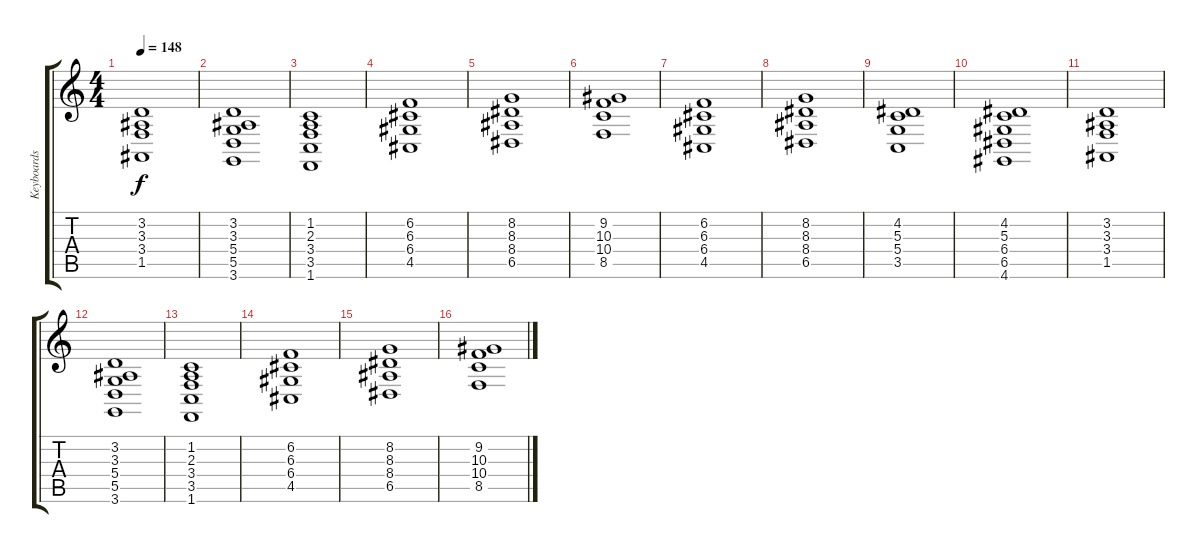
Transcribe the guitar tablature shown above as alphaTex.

\track ("Keyboards Rhythm" "Keyboards ") {instrument stringensemble1}
\staff {score tabs}
\tuning (E4 B3 G3 D3 A2 E2) {hide}
\ts (4 4)
\tempo 148
\clef g2
\ks c
(3.2 3.3 3.4 1.5).1{dy f} |
(3.2 3.3 5.4 5.5 3.6).1 |
(1.2 2.3 3.4 3.5 1.6).1 |
(6.2 6.3 6.4 4.5).1 |
(8.2 8.3 8.4 6.5).1 |
(9.2 10.3 10.4 8.5).1 |
(6.2 6.3 6.4 4.5).1 |
(8.2 8.3 8.4 6.5).1 |
(4.2 5.3 5.4 3.5).1 |
(4.2 5.3 6.4 6.5 4.6).1 |
(3.2 3.3 3.4 1.5).1 |
(3.2 3.3 5.4 5.5 3.6).1 |
(1.2 2.3 3.4 3.5 1.6).1 |
(6.2 6.3 6.4 4.5).1 |
(8.2 8.3 8.4 6.5).1 |
(9.2 10.3 10.4 8.5).1
